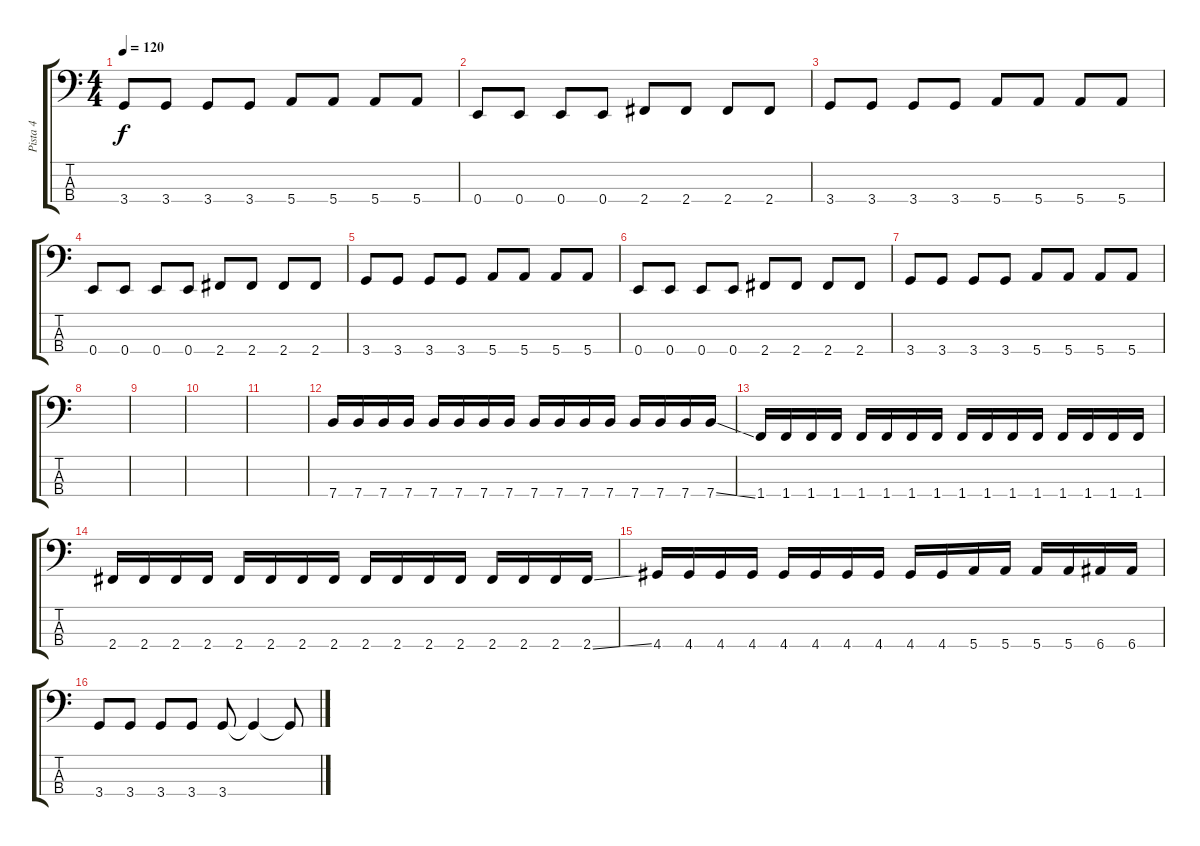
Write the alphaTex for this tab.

\track ("Pista 4" "Pista 4") {instrument electricbassfinger}
\staff {score tabs}
\tuning (G2 D2 A1 E1) {hide}
\ts (4 4)
\tempo 120
\clef f4
\ks c
3.4.8{dy f} 3.4.8 3.4.8 3.4.8 5.4.8 5.4.8 5.4.8 5.4.8 |
0.4.8 0.4.8 0.4.8 0.4.8 2.4.8 2.4.8 2.4.8 2.4.8 |
3.4.8 3.4.8 3.4.8 3.4.8 5.4.8 5.4.8 5.4.8 5.4.8 |
0.4.8 0.4.8 0.4.8 0.4.8 2.4.8 2.4.8 2.4.8 2.4.8 |
3.4.8 3.4.8 3.4.8 3.4.8 5.4.8 5.4.8 5.4.8 5.4.8 |
0.4.8 0.4.8 0.4.8 0.4.8 2.4.8 2.4.8 2.4.8 2.4.8 |
3.4.8 3.4.8 3.4.8 3.4.8 5.4.8 5.4.8 5.4.8 5.4.8 |
|
|
|
|
7.4.16 7.4.16 7.4.16 7.4.16 7.4.16 7.4.16 7.4.16 7.4.16 7.4.16 7.4.16 7.4.16 7.4.16 7.4.16 7.4.16 7.4.16 7.4{ss}.16 |
1.4.16 1.4.16 1.4.16 1.4.16 1.4.16 1.4.16 1.4.16 1.4.16 1.4.16 1.4.16 1.4.16 1.4.16 1.4.16 1.4.16 1.4.16 1.4.16 |
2.4.16 2.4.16 2.4.16 2.4.16 2.4.16 2.4.16 2.4.16 2.4.16 2.4.16 2.4.16 2.4.16 2.4.16 2.4.16 2.4.16 2.4.16 2.4{ss}.16 |
4.4.16 4.4.16 4.4.16 4.4.16 4.4.16 4.4.16 4.4.16 4.4.16 4.4.16 4.4.16 5.4.16 5.4.16 5.4.16 5.4.16 6.4.16 6.4.16 |
3.4.8 3.4.8 3.4.8 3.4.8 3.4.8 3.4{t}.4 3.4{t}.8
